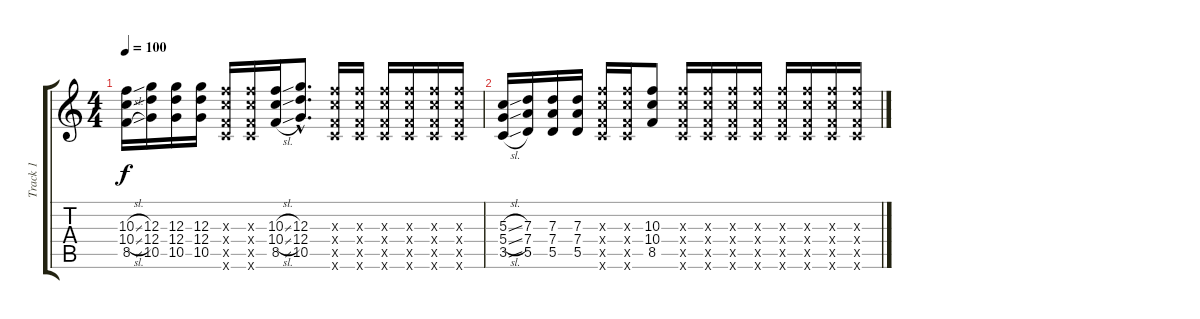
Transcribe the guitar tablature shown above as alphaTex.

\track ("Track 1" "Track 1") {instrument electricguitarclean}
\staff {score tabs}
\tuning (E4 B3 G3 D3 A2 E2) {hide}
\ts (4 4)
\tempo 100
\clef g2
\ks c
(10.3{sl} 10.4{sl} 8.5{sl}).16{dy f} (12.3 12.4 10.5).16 (12.3 12.4 10.5).16 (12.3 12.4 10.5).16 (10.3{x} 10.4{x} 8.5{x} 8.6{x}).16 (10.3{x} 10.4{x} 8.5{x} 8.6{x}).16 (10.3{sl} 10.4{sl} 8.5{sl}).16 (12.3{hac} 12.4{hac} 10.5{hac}).8{d} (10.3{x} 10.4{x} 8.5{x} 8.6{x}).16 (10.3{x} 10.4{x} 8.5{x} 8.6{x}).16 (10.3{x} 10.4{x} 8.5{x} 8.6{x}).16 (10.3{x} 10.4{x} 8.5{x} 8.6{x}).16 (10.3{x} 10.4{x} 8.5{x} 8.6{x}).16 (10.3{x} 10.4{x} 8.5{x} 8.6{x}).16 |
(5.3{sl} 5.4{sl} 3.5{sl}).16 (7.3 7.4 5.5).16 (7.3 7.4 5.5).16 (7.3 7.4 5.5).16 (10.3{x} 10.4{x} 8.5{x} 8.6{x}).16 (10.3{x} 10.4{x} 8.5{x} 8.6{x}).16 (10.3 10.4 8.5).8 (10.3{x} 10.4{x} 8.5{x} 8.6{x}).16 (10.3{x} 10.4{x} 8.5{x} 8.6{x}).16 (10.3{x} 10.4{x} 8.5{x} 8.6{x}).16 (10.3{x} 10.4{x} 8.5{x} 8.6{x}).16 (10.3{x} 10.4{x} 8.5{x} 8.6{x}).16 (10.3{x} 10.4{x} 8.5{x} 8.6{x}).16 (10.3{x} 10.4{x} 8.5{x} 8.6{x}).16 (10.3{x} 10.4{x} 8.5{x} 8.6{x}).16
